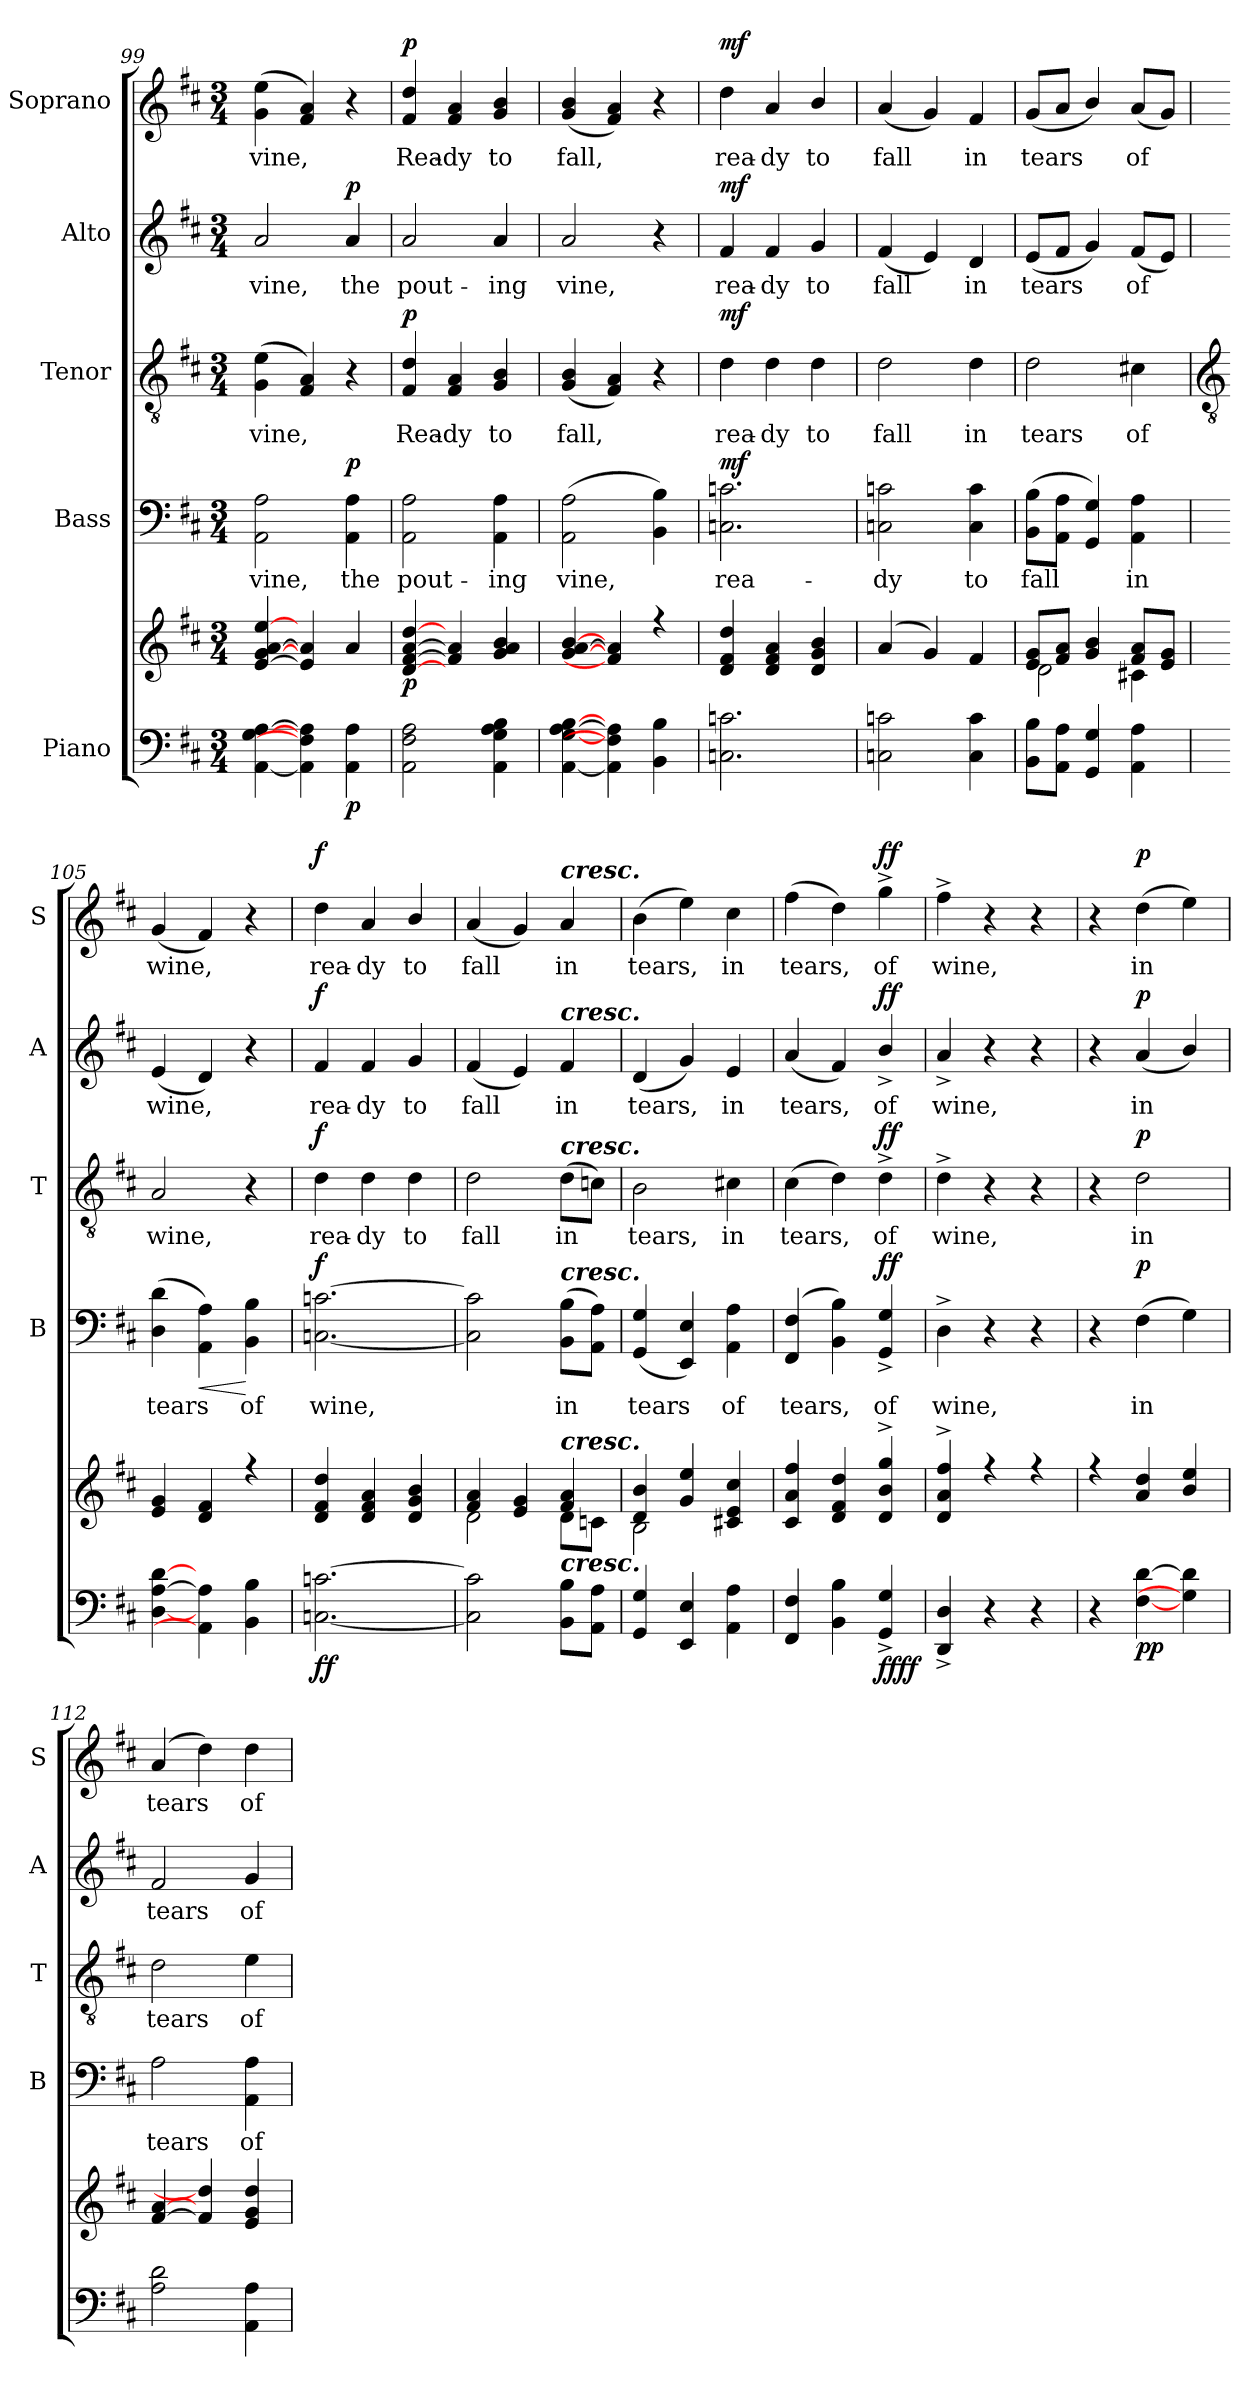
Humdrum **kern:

**kern	**kern	**dynam	**kern	**text	**dynam	**kern	**text	**dynam	**kern	**text	**dynam	**kern	**text	**dynam
*part5	*part5	*part5	*part4	*part4	*part4	*part3	*part3	*part3	*part2	*part2	*part2	*part1	*part1	*part1
*staff6	*staff5	*staff5/6	*staff4	*staff4	*staff4	*staff3	*staff3	*staff3	*staff2	*staff2	*staff2	*staff1	*staff1	*staff1
*I"Piano	*	*	*I"Bass	*	*	*I"Tenor	*	*	*I"Alto	*	*	*I"Soprano	*	*
*	*	*	*I'B	*	*	*I'T	*	*	*I'A	*	*	*I'S	*	*
*clefF4	*clefG2	*	*clefF4	*	*	*clefGv2	*	*	*clefG2	*	*	*clefG2	*	*
*k[f#c#]	*k[f#c#]	*	*k[f#c#]	*	*	*k[f#c#]	*	*	*k[f#c#]	*	*	*k[f#c#]	*	*
*D:	*D:	*	*D:	*	*	*D:	*	*	*D:	*	*	*D:	*	*
*M3/4	*M3/4	*	*M3/4	*	*	*M3/4	*	*	*M3/4	*	*	*M3/4	*	*
=99	=99	=99	=99	=99	=99	=99	=99	=99	=99	=99	=99	=99	=99	=99
*	*^	*	*	*	*	*	*	*	*	*	*	*	*	*
!	!	!LO:N:vis=1	!	!	!LO:LY:b	!	!	!LO:LY:b	!	!	!LO:LY:b	!	!	!LO:LY:b	!
[4AA [4G [4A	[4e [4g [4a [4ee	2.ryy	.	2AA 2A	vine,	.	(>4G 4e	vine,	.	2a	vine,	.	(>4g 4ee	vine,	.
4AA] 4F#] 4A]	4e] 4a]	.	.	.	.	.	4F# 4A)	.	.	.	.	.	4f# 4a)	.	.
!	!	!	!LO:DY:b=2	!	!LO:LY:b	!LO:DY:b	!	!	!	!	!LO:LY:b	!LO:DY:b	!	!	!
4AA 4A	4a	.	p	4AA 4A	the	p	4r	.	.	4a	the	p	4r	.	.
=100	=100	=100	=100	=100	=100	=100	=100	=100	=100	=100	=100	=100	=100	=100	=100
!	!	!LO:N:vis=1	!LO:DY:b	!	!LO:LY:b	!	!	!LO:LY:b	!LO:DY:b	!	!LO:LY:b	!	!	!LO:LY:b	!LO:DY:b
2AA 2F# 2A	[4d [4f# [4a [4dd	2.ryy	p	2AA 2A	pout-	.	4F# 4d	Rea-	p	2a	pout-	.	4f# 4dd	Rea-	p
!	!	!	!	!	!	!	!	!LO:LY:b	!	!	!	!	!	!LO:LY:b	!
.	4f#] 4a]	.	.	.	.	.	4F# 4A	-dy	.	.	.	.	4f# 4a	-dy	.
!	!	!	!	!	!LO:LY:b	!	!	!LO:LY:b	!	!	!LO:LY:b	!	!	!LO:LY:b	!
4AA 4G 4A 4B	4g 4a 4b	.	.	4AA 4A	-ing	.	4G 4B	to	.	4a	-ing	.	4g 4b	to	.
=101	=101	=101	=101	=101	=101	=101	=101	=101	=101	=101	=101	=101	=101	=101	=101
!	!	!LO:N:vis=1	!	!	!LO:LY:b	!	!	!LO:LY:b	!	!	!LO:LY:b	!	!	!LO:LY:b	!
[4AA [4G [4A [4B	[4g [4a [4b	2.ryy	.	(>2AA 2A	vine,	.	(<4G 4B	fall,	.	2a	vine,	.	(<4g 4b	fall,	.
4AA] 4F#] 4A]	4f#] 4a]	.	.	.	.	.	4F# 4A)	.	.	.	.	.	4f# 4a)	.	.
4BB 4B	4r	.	.	4BB 4B)	.	.	4r	.	.	4r	.	.	4r	.	.
=102	=102	=102	=102	=102	=102	=102	=102	=102	=102	=102	=102	=102	=102	=102	=102
!	!	!LO:N:vis=1	!LO:DY:b=2	!	!LO:LY:b	!	!	!LO:LY:b	!	!	!LO:LY:b	!	!	!LO:LY:b	!
!	!	!	!LO:DY:n=1:b	!	!	!LO:DY:b	!	!	!LO:DY:b	!	!	!LO:DY:b	!	!	!LO:DY:b
2.Cn 2.cn	4d 4f# 4dd	2.ryy	mf mf	2.Cn 2.cn	rea-	mf	4d	rea-	mf	4f#	rea-	mf	4dd	rea-	mf
!	!	!	!	!	!	!	!	!LO:LY:b	!	!	!LO:LY:b	!	!	!LO:LY:b	!
.	4d 4f# 4a	.	.	.	.	.	4d	-dy	.	4f#	-dy	.	4a	-dy	.
!	!	!	!	!	!	!	!	!LO:LY:b	!	!	!LO:LY:b	!	!	!LO:LY:b	!
.	4d/ 4g/ 4b/	.	.	.	.	.	4d\	to	.	4g	to	.	4b/	to	.
=103	=103	=103	=103	=103	=103	=103	=103	=103	=103	=103	=103	=103	=103	=103	=103
!	!	!LO:N:vis=1	!	!	!LO:LY:b	!	!	!LO:LY:b	!	!	!LO:LY:b	!	!	!LO:LY:b	!
2Cn 2cn	(<4a	2.ryy	.	2Cn 2cn	-dy	.	2d	fall	.	(<4f#	fall	.	(<4a	fall	.
.	4g)	.	.	.	.	.	.	.	.	4e)	.	.	4g)	.	.
!	!	!	!	!	!LO:LY:b	!	!	!LO:LY:b	!	!	!LO:LY:b	!	!	!LO:LY:b	!
4C 4c	4f#	.	.	4C 4c	to	.	4d	in	.	4d	in	.	4f#	in	.
=104	=104	=104	=104	=104	=104	=104	=104	=104	=104	=104	=104	=104	=104	=104	=104
!	!	!	!	!	!LO:LY:b	!	!	!LO:LY:b	!	!	!LO:LY:b	!	!	!LO:LY:b	!
8BB 8BL	8e 8gL	2d\	.	(>8BB 8BL	fall	.	2d	tears	.	(<8eL	tears	.	(<8gL	tears	.
8AA 8AJ	8f# 8aJ	.	.	8AA 8AJ	.	.	.	.	.	8f#J	.	.	8aJ	.	.
4GG 4G	4g/ 4b/	.	.	4GG 4G)	.	.	.	.	.	4g/)	.	.	4b/)	.	.
!	!	!	!	!	!LO:LY:b	!	!	!LO:LY:b	!	!	!LO:LY:b	!	!	!LO:LY:b	!
4AA 4A	8f# 8aL	4c#X\	.	4AA 4A	in	.	4c#X	of	.	(<8f#L	of	.	(<8aL	of	.
.	8e 8gJ	.	.	.	.	.	.	.	.	8eJ)	.	.	8gJ)	.	.
!!LO:LB:g=z
=105	=105	=105	=105	=105	=105	=105	=105	=105	=105	=105	=105	=105	=105	=105	=105
*	*	*	*	*	*	*	*clefGv2	*	*	*	*	*	*	*	*
!	!	!LO:N:vis=1	!	!	!LO:LY:b	!	!	!LO:LY:b	!	!	!LO:LY:b	!	!	!LO:LY:b	!
[4D [4A [4d	4e 4g	2.ryy	.	(>4D 4d	tears	.	2A	wine,	.	(<4e	wine,	.	(<4g	wine,	.
!	!	!	!	!	!	!LO:HP:b	!	!	!	!	!	!	!	!	!
4AA] 4A]	4d 4f#	.	.	4AA 4A)	.	<	.	.	.	4d)	.	.	4f#)	.	.
!	!	!	!	!	!LO:LY:b	!	!	!	!	!	!	!	!	!	!
4BB 4B	4r	.	.	4BB 4B	of	[	4r	.	.	4r	.	.	4r	.	.
=106	=106	=106	=106	=106	=106	=106	=106	=106	=106	=106	=106	=106	=106	=106	=106
!	!	!LO:N:vis=1	!LO:DY:b=2	!	!LO:LY:b	!	!	!LO:LY:b	!	!	!LO:LY:b	!	!	!LO:LY:b	!
!	!	!	!LO:DY:n=1:b	!	!	!LO:DY:b	!	!	!LO:DY:b	!	!	!LO:DY:b	!	!	!LO:DY:b
[2.Cn [2.cn	4d 4f# 4dd	2.ryy	f f	[2.Cn [2.cn	wine,	f	4d	rea-	f	4f#	rea-	f	4dd	rea-	f
!	!	!	!	!	!	!	!	!LO:LY:b	!	!	!LO:LY:b	!	!	!LO:LY:b	!
.	4d 4f# 4a	.	.	.	.	.	4d	-dy	.	4f#	-dy	.	4a	-dy	.
!	!	!	!	!	!	!	!	!LO:LY:b	!	!	!LO:LY:b	!	!	!LO:LY:b	!
.	4d/ 4g/ 4b/	.	.	.	.	.	4d	to	.	4g/	to	.	4b/	to	.
=107	=107	=107	=107	=107	=107	=107	=107	=107	=107	=107	=107	=107	=107	=107	=107
!	!	!	!	!	!	!	!	!LO:LY:b	!	!	!LO:LY:b	!	!	!LO:LY:b	!
2C] 2c]	4f# 4a	2d\	.	2C] 2c]	.	.	2d	fall	.	(<4f#	fall	.	(<4a	fall	.
.	4e 4g	.	.	.	.	.	.	.	.	4e)	.	.	4g)	.	.
!	!	!	!	!	!	!	!	!	!	!	!	!	!LO:TX:a:Bi:t=cresc.	!	!
!	!	!	!	!	!	!	!	!	!	!LO:TX:a:Bi:t=cresc.	!	!	!	!	!
!	!	!	!	!	!	!	!LO:TX:a:Bi:t=cresc.	!	!	!	!	!	!	!	!
!	!	!	!	!LO:TX:a:Bi:t=cresc.	!	!	!	!	!	!	!	!	!	!	!
!	!LO:TX:a:Bi:t=cresc.	!	!	!	!	!	!	!	!	!	!	!	!	!	!
!LO:TX:a:Bi:t=cresc.	!	!	!	!	!	!	!	!	!	!	!	!	!	!	!
!	!	!	!	!	!LO:LY:b	!	!	!LO:LY:b	!	!	!LO:LY:b	!	!	!LO:LY:b	!
8BB 8BL	4f# 4a	8d\L	.	(>8BB 8BL	in	.	(>8dL	in	.	4f#	in	.	4a	in	.
8AA 8AJ	.	8cn\J	.	8AA 8AJ)	.	.	8cnJ)	.	.	.	.	.	.	.	.
=108	=108	=108	=108	=108	=108	=108	=108	=108	=108	=108	=108	=108	=108	=108	=108
!	!	!	!	!	!LO:LY:b	!	!	!LO:LY:b	!	!	!LO:LY:b	!	!	!LO:LY:b	!
4GG 4G	4d 4b	2B\	.	(<4GG 4G	tears	.	2B	tears,	.	(<4d	tears,	.	(>4b	tears,	.
4EE 4E	4g 4ee	.	.	4EE 4E)	.	.	.	.	.	4g)	.	.	4ee)	.	.
!	!	!	!	!	!LO:LY:b	!	!	!LO:LY:b	!	!	!LO:LY:b	!	!	!LO:LY:b	!
4AA 4A	4c#X 4e 4cc#	4ryy	.	4AA 4A	of	.	4c#X	in	.	4e	in	.	4cc#	in	.
=109	=109	=109	=109	=109	=109	=109	=109	=109	=109	=109	=109	=109	=109	=109	=109
!	!	!LO:N:vis=1	!	!	!LO:LY:b	!	!	!LO:LY:b	!	!	!LO:LY:b	!	!	!LO:LY:b	!
4FF# 4F#	4c# 4a 4ff#	2.ryy	.	(<4FF# 4F#	tears,	.	(>4c#	tears,	.	(<4a	tears,	.	(>4ff#	tears,	.
4BB 4B	4d 4f# 4dd	.	.	4BB 4B)	.	.	4d)	.	.	4f#)	.	.	4dd)	.	.
!	!	!	!LO:DY:b=2	!	!LO:LY:b	!	!	!LO:LY:b	!	!	!LO:LY:b	!	!	!LO:LY:b	!
!	!	!	!LO:DY:n=1:b	!	!	!LO:DY:b	!	!	!LO:DY:b	!	!	!LO:DY:b	!	!	!LO:DY:b
4GG^ 4G^	4d^ 4b^ 4gg^	.	ff ff	4GG^ 4G^	of	ff	4d^	of	ff	4b^/	of	ff	4gg^	of	ff
=110	=110	=110	=110	=110	=110	=110	=110	=110	=110	=110	=110	=110	=110	=110	=110
!	!	!LO:N:vis=1	!	!	!LO:LY:b	!	!	!LO:LY:b	!	!	!LO:LY:b	!	!	!LO:LY:b	!
4DD^ 4D^	4d^ 4a^ 4ff#^	2.ryy	.	4D^	wine,	.	4d^	wine,	.	4a^	wine,	.	4ff#^	wine,	.
4r	4r	.	.	4r	.	.	4r	.	.	4r	.	.	4r	.	.
4r	4r	.	.	4r	.	.	4r	.	.	4r	.	.	4r	.	.
=111	=111	=111	=111	=111	=111	=111	=111	=111	=111	=111	=111	=111	=111	=111	=111
!	!	!LO:N:vis=1	!	!	!	!	!	!	!	!	!	!	!	!	!
4r	4r	2.ryy	.	4r	.	.	4r	.	.	4r	.	.	4r	.	.
!	!	!	!LO:DY:b=2	!	!LO:LY:b	!	!	!LO:LY:b	!	!	!LO:LY:b	!	!	!LO:LY:b	!
!	!	!	!LO:DY:n=1:b	!	!	!LO:DY:b	!	!	!LO:DY:b	!	!	!LO:DY:b	!	!	!LO:DY:b
[4F# [4d	4a 4dd	.	p p	(>4F#	in	p	2d	in	p	(<4a	in	p	(>4dd	in	p
4G] 4d]	4b 4ee	.	.	4G)	.	.	.	.	.	4b/)	.	.	4ee)	.	.
=112	=112	=112	=112	=112	=112	=112	=112	=112	=112	=112	=112	=112	=112	=112	=112
!	!	!LO:N:vis=1	!	!	!LO:LY:b	!	!	!LO:LY:b	!	!	!LO:LY:b	!	!	!LO:LY:b	!
2A 2d	[4f# [4a	2.ryy	.	2A	tears	.	2d	tears	.	2f#	tears	.	(<4a	tears	.
.	4f#] 4dd]	.	.	.	.	.	.	.	.	.	.	.	4dd)	.	.
!	!	!	!	!	!LO:LY:b	!	!	!LO:LY:b	!	!	!LO:LY:b	!	!	!LO:LY:b	!
4AA 4A	4e 4g 4dd	.	.	4AA 4A	of	.	4e	of	.	4g	of	.	4dd	of	.
*	*v	*v	*	*	*	*	*	*	*	*	*	*	*	*	*
=	=	=	=	=	=	=	=	=	=	=	=	=	=	=
*-	*-	*-	*-	*-	*-	*-	*-	*-	*-	*-	*-	*-	*-	*-
